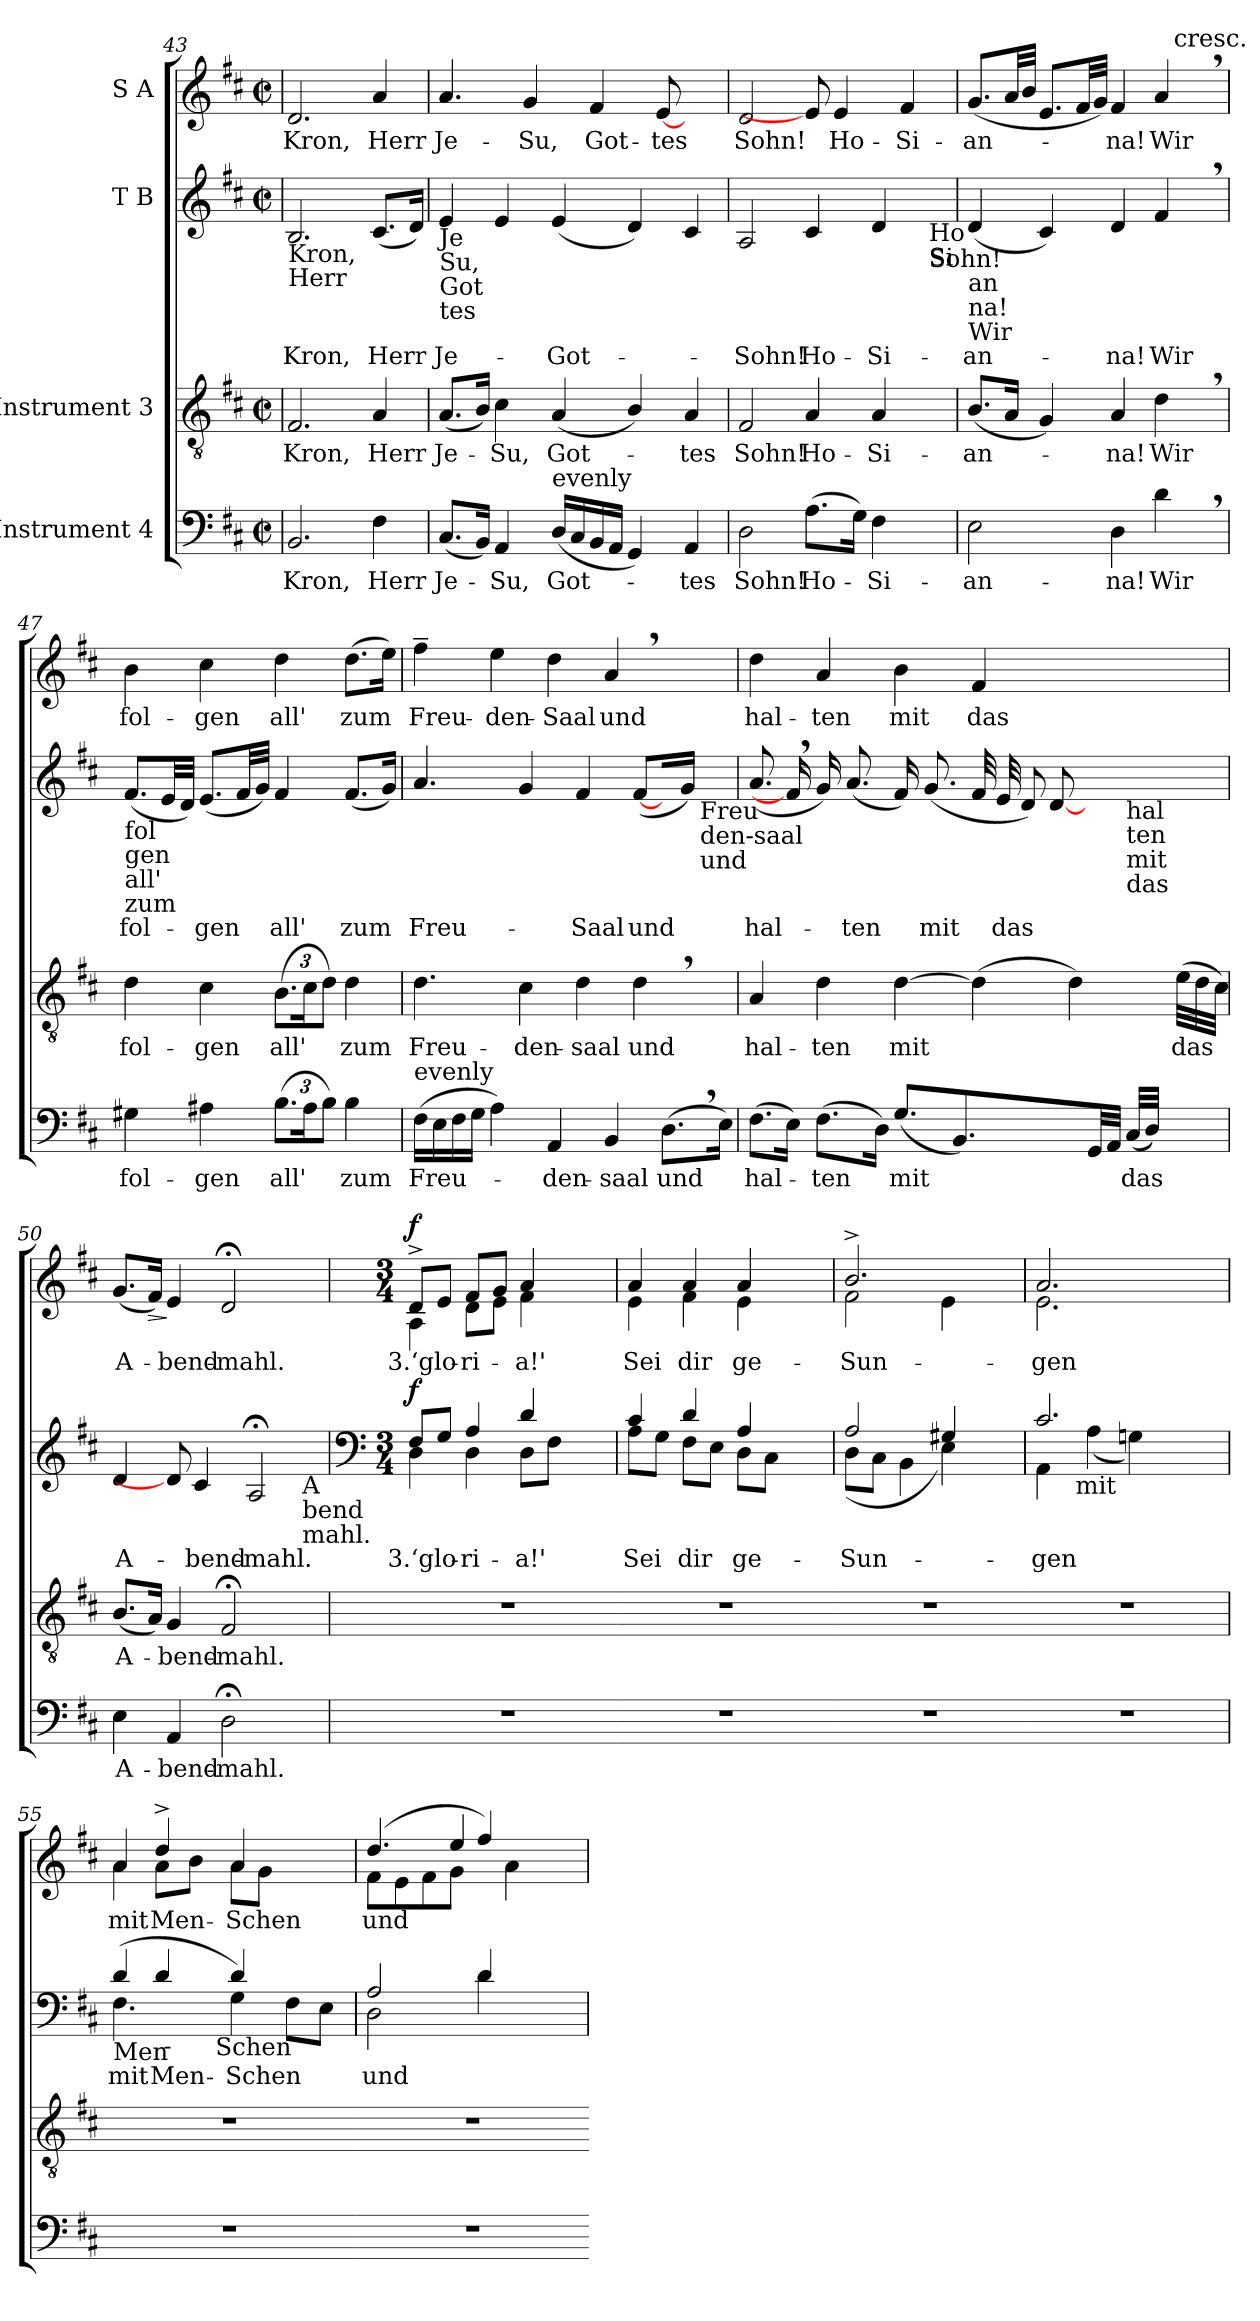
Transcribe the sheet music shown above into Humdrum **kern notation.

**kern	**text	**kern	**text	**kern	**text	**dynam	**kern	**text	**dynam
*part4	*part4	*part3	*part3	*part2	*part2	*part2	*part1	*part1	*part1
*staff4	*staff4	*staff3	*staff3	*staff2	*staff2	*staff2	*staff1	*staff1	*staff1
*I"Instrument 4	*	*I"Instrument 3	*	*I"T  B	*	*	*I"S  A	*	*
*clefF4	*	*clefGv2	*	*clefG2	*	*	*clefG2	*	*
*k[f#c#]	*	*k[f#c#]	*	*k[f#c#]	*	*	*k[f#c#]	*	*
*D:	*	*D:	*	*D:	*	*	*D:	*	*
*M2/2	*	*M2/2	*	*M2/2	*	*	*M2/2	*	*
*met(c|)	*	*met(c|)	*	*met(c|)	*	*	*met(c|)	*	*
=43	=43!	=43	=43!	=43	=43!	=43!	=43!	=43!	=43!
!	!LO:LY:b:cj	!	!LO:LY:b:cj	!	!LO:LY:a:cj	!	!	!LO:LY:b:cj	!
2.BB/	Kron,	2.F#/	Kron,	2.B/	Kron,	.	2.d/	Kron,	.
!	!LO:LY:b:cj	!	!LO:LY:b:cj	!	!LO:LY:a:cj	!	!	!LO:LY:b:cj	!
4F#\	Herr	4A/	Herr	(<8.c#/L	Herr	.	4a/	Herr	.
.	.	.	.	16d/J)	.	.	.	.	.
!	!	!	!	!LO:TX:b:t=Kron,	!	!	!	!	!
!	!	!	!	!LO:TX:b:t=Herr	!	!	!	!	!
=44	=44!	=44	=44!	=44	=44!	=44!	=44!	=44!	=44!
!	!LO:LY:b:cj	!	!LO:LY:b:cj	!	!LO:LY:a:cj	!	!	!LO:LY:b:cj	!
(<8.C#/L	Je-	(<8.A/L	Je-	4e/	Je-	.	4.a/	Je-	.
16BB/J)	.	16B/J)	.	.	.	.	.	.	.
!	!LO:LY:b:cj	!	!LO:LY:b:cj	!	!	!	!	!	!
4AA/	-Su,	4c#\	-Su,	4e/	.	.	.	.	.
!	!	!	!	!	!	!	!	!LO:LY:b:cj	!
.	.	.	.	.	.	.	4g/	-Su,	.
!LO:TX:a:t=evenly	!	!	!	!	!	!	!	!	!
!	!LO:LY:b	!	!LO:LY:b	!	!LO:LY:a:cj	!	!	!	!
(<16D/L	Got-	(<4A/	Got-	(<4e/	-Got-	.	.	.	.
16C#/	.	.	.	.	.	.	.	.	.
!	!	!	!	!	!	!	!	!LO:LY:b:cj	!
16BB/	.	.	.	.	.	.	4f#/	Got-	.
16AA/J	.	.	.	.	.	.	.	.	.
4GG/)	.	4B/)	.	4d/)	.	.	.	.	.
!	!	!	!	!	!	!	!	!LO:LY:b:cj	!
.	.	.	.	.	.	.	[8e/	-tes	.
!	!LO:LY:b:cj	!	!LO:LY:b:cj	!	!	!	!	!	!
4AA/	-tes	4A/	-tes	4c#/	.	.	4ryy	.	.
!	!	!	!	!LO:TX:b:t=Je	!	!	!	!	!
!	!	!	!	!LO:TX:b:t=Su,	!	!	!	!	!
!	!	!	!	!LO:TX:b:t=Got	!	!	!	!	!
!	!	!	!	!LO:TX:b:t=tes	!	!	!	!	!
!!LO:LB:g=z
=45	=45	=45	=45	=45	=45	=45	=45	=45	=45
!	!LO:LY:b:cj	!	!LO:LY:b:cj	!	!LO:LY:a:cj	!	!	!LO:LY:b:cj	!
2D\	Sohn!	2F#/	Sohn!	2A/	-Sohn!	.	2d/	Sohn!	.
!	!LO:LY:b:cj	!	!LO:LY:b:cj	!	!LO:LY:a:cj	!	!	!	!
(>8.A\L	Ho-	4A/	Ho-	4c#/	Ho-	.	8e/]	.	.
!	!	!	!	!	!	!	!	!LO:LY:b:cj	!
.	.	.	.	.	.	.	4e/	Ho-	.
16G\J)	.	.	.	.	.	.	.	.	.
!	!LO:LY:b:cj	!	!LO:LY:b:cj	!	!LO:LY:a:cj	!	!	!	!
4F#\	-Si-	4A/	-Si-	4d/	-Si-	.	.	.	.
!	!	!	!	!	!	!	!	!LO:LY:b:cj	!
.	.	.	.	.	.	.	4f#/	-Si-	.
!	!	!	!	!LO:TX:b:t=Sohn!	!	!	!	!	!
!	!	!	!	!LO:TX:b:t=Ho	!	!	!	!	!
!	!	!	!	!LO:TX:b:t=Si	!	!	!	!	!
8ryy	.	8ryy	.	8ryy	.	.	.	.	.
=46	=46!	=46	=46!	=46	=46!	=46!	=46!	=46!	=46!
!	!LO:LY:b:cj	!	!LO:LY:b:cj	!	!LO:LY:a:cj	!	!	!LO:LY:b:cj	!
*	*	*	*	*	*	*	*^	*	*
2E\	-an-	(<8.B/L	-an-	(<4d/	-an-	.	(<8.g/L	2ryy	-an-	.
.	.	16A/J	.	.	.	.	32a/	.	.	.
.	.	.	.	.	.	.	32b/J	.	.	.
.	.	4G/)	.	4c#/)	.	.	8.e/L	.	.	.
.	.	.	.	.	.	.	32f#/	.	.	.
.	.	.	.	.	.	.	32g/J)	.	.	.
!	!LO:LY:b:cj	!	!LO:LY:b:cj	!	!LO:LY:a:cj	!	!	!	!LO:LY:b:cj	!
4D\	-na!	4A/	-na!	4d/	-na!	.	4f#/	4ryy	-na!	.
!	!LO:LY:b:cj	!	!LO:LY:b:cj	!	!LO:LY:a:cj	!	!	!	!LO:LY:b:cj	!
4d,>\	Wir	4d,>\	Wir	4f#,>/	Wir	.	4a,>/	16ryy	Wir	.
!	!	!	!	!	!	!	!	!LO:TX:a:t=cresc.	!	!
.	.	.	.	.	.	.	.	8.ryy	.	.
!	!	!	!	!LO:TX:b:t=an	!	!	!	!	!	!
!	!	!	!	!LO:TX:b:t=na!	!	!	!	!	!	!
!	!	!	!	!LO:TX:b:t=Wir	!	!	!	!	!	!
=47	=47!	=47	=47!	=47	=47!	=47!	=47!	=47!	=47!	=47!
!	!LO:LY:b:cj	!	!LO:LY:b:cj	!	!LO:LY:a:cj	!	!	!	!LO:LY:b:cj	!
*	*	*	*	*	*	*	*v	*v	*	*
4G#X\	fol-	4d\	fol-	(<8.f#/L	fol-	.	4b\	fol-	.
.	.	.	.	32e/	.	.	.	.	.
.	.	.	.	32d/J)	.	.	.	.	.
!	!LO:LY:b:cj	!	!LO:LY:b:cj	!	!LO:LY:a:cj	!	!	!LO:LY:b:cj	!
4A#X\	-gen	4c#\	-gen	(<8.e/L	-gen	.	4cc#\	-gen	.
.	.	.	.	32f#/	.	.	.	.	.
.	.	.	.	32g/J)	.	.	.	.	.
!	!LO:LY:b:cj	!	!LO:LY:b:cj	!	!LO:LY:a:cj	!	!	!LO:LY:b:cj	!
(>12.B\L	all'	(>12.B\L	all'	4f#/	all'	.	4dd\	all'	.
24A#\	.	24c#\	.	.	.	.	.	.	.
12B\J)	.	12d\J)	.	.	.	.	.	.	.
!	!LO:LY:b:cj	!	!LO:LY:b:cj	!	!LO:LY:a	!	!	!LO:LY:b	!
4B\	zum	4d\	zum	(<8.f#/L	zum	.	(>8.dd\L	zum	.
.	.	.	.	16g/J)	.	.	16ee\J)	.	.
!	!	!	!	!LO:TX:b:t=fol	!	!	!	!	!
!	!	!	!	!LO:TX:b:t=gen	!	!	!	!	!
!	!	!	!	!LO:TX:b:t=all'	!	!	!	!	!
!	!	!	!	!LO:TX:b:t=zum	!	!	!	!	!
!!LO:LB:g=z
=48	=48	=48	=48	=48	=48	=48	=48	=48	=48
!LO:TX:a:t=evenly	!	!	!	!	!	!	!	!	!
!	!LO:LY:b:cj	!	!LO:LY:b:cj	!	!LO:LY:a:cj	!	!	!LO:LY:b:cj	!
(>16F#\L	Freu-	4.d\	Freu-	4.a/	Freu-	.	4ff#~>\	Freu-	.
16E\	.	.	.	.	.	.	.	.	.
16F#\	.	.	.	.	.	.	.	.	.
16G\J	.	.	.	.	.	.	.	.	.
!	!	!	!	!	!	!	!	!LO:LY:b:cj	!
4A\)	.	.	.	.	.	.	4ee\	-den-	.
!	!	!	!LO:LY:b	!	!	!	!	!	!
.	.	4c#\	-den-	4g/	.	.	.	.	.
!	!LO:LY:b	!	!	!	!	!	!	!LO:LY:b:cj	!
4AA/	-den-	.	.	.	.	.	4dd\	-Saal	.
!	!	!	!LO:LY:b:rj	!	!LO:LY:a:cj	!	!	!	!
.	.	4d\	-saal	4f#/	-Saal	.	.	.	.
!	!LO:LY:b:rj	!	!	!	!	!	!	!LO:LY:b:cj	!
4BB/	-saal	.	.	.	.	.	4a,>/	und	.
!	!	!	!LO:LY:b:cj	!	!LO:LY:a:cj	!	!	!	!
.	.	4d,>\	und	(<[8f#/L	und	.	.	.	.
!	!LO:LY:b	!	!	!	!	!	!	!	!
(>8.D,>\L	und	.	.	16ryy	.	.	4ryy	.	.
.	.	.	.	16g/J)	.	.	.	.	.
!	!	!	!	!LO:TX:b:t=Freu	!	!	!	!	!
!	!	!	!	!LO:TX:b:t=den-saal	!	!	!	!	!
!	!	!	!	!LO:TX:b:t=und	!	!	!	!	!
.	.	8ryy	.	8ryy	.	.	.	.	.
16E\J)	.	.	.	.	.	.	.	.	.
=49	=49!	=49	=49!	=49	=49!	=49!	=49!	=49!	=49!
!	!LO:LY:b:cj	!	!LO:LY:b:cj	!	!LO:LY:a:cj	!	!	!LO:LY:b:cj	!
(>8.F#\L	hal-	4A/	hal-	(<8.a/L	hal-	.	4dd\	hal-	.
16E\J)	.	.	.	16f#,>/L]	.	.	.	.	.
!	!LO:LY:b	!	!LO:LY:b:cj	!	!	!	!	!LO:LY:b:cj	!
(>8.F#\L	-ten	4d\	-ten	16g/J)	.	.	4a/	-ten	.
!	!	!	!	!	!LO:LY:a:cj	!	!	!	!
.	.	.	.	(<8.a/L	-ten	.	.	.	.
16D\J)	.	.	.	.	.	.	.	.	.
!	!LO:LY:b	!	!LO:LY:b:cj	!	!	!	!	!LO:LY:b:cj	!
(<8.G/L	mit	[>4d\	mit	16f#/J)	.	.	4b\	mit	.
!	!	!	!	!	!LO:LY:a:cj	!	!	!	!
.	.	.	.	(<8.g/L	mit	.	.	.	.
4.BB/)	.	.	.	.	.	.	.	.	.
!	!	!	!	!	!	!	!	!LO:LY:b:cj	!
.	.	(>4d\]	.	32f#/	.	.	4f#/	das	.
!	!	!	!	!	!LO:LY:a:cj	!	!	!	!
.	.	.	.	32e/	das	.	.	.	.
.	.	.	.	8d/J)	.	.	.	.	.
.	.	.	.	[8d/	.	.	.	.	.
.	.	4d\)	.	.	.	.	4ryy	.	.
32GG/	.	.	.	16ryy	.	.	.	.	.
32AA/J	.	.	.	.	.	.	.	.	.
!	!	!	!	!LO:TX:b:t=hal	!	!	!	!	!
!	!	!	!	!LO:TX:b:t=ten	!	!	!	!	!
!	!	!	!	!LO:TX:b:t=mit	!	!	!	!	!
!	!	!	!	!LO:TX:b:t=das	!	!	!	!	!
!	!LO:LY:b	!	!	!	!	!	!	!	!
(<32C#/L	das	.	.	8..ryy	.	.	.	.	.
32D/J)	.	.	.	.	.	.	.	.	.
8ryy	.	.	.	.	.	.	.	.	.
!	!	!	!LO:LY:b	!	!	!	!	!	!
.	.	(>32e\L	das	.	.	.	16.ryy	.	.
.	.	32d\	.	.	.	.	.	.	.
32ryy	.	32c#\J)	.	.	.	.	.	.	.
=50	=50!	=50	=50!	=50	=50!	=50!	=50!	=50!	=50!
!	!LO:LY:b:cj	!	!LO:LY:b:cj	!	!LO:LY:a:cj	!	!	!LO:LY:b:cj	!
*	*	*	*	*^	*	*	*	*	*
4E\	A-	(<8.B/L	A-	4d/	1ryy	A-	.	(<8.g/L	A-	.
!	!	!	!	!	!	!	!	!	!	!LO:HP:b
.	.	16A/J)	.	.	.	.	.	16f#/J)	.	>
!	!LO:LY:b:cj	!	!LO:LY:b:cj	!	!	!	!	!	!LO:LY:b:cj	!
4AA/	-bend-	4G/	-bend-	8d/]	.	.	.	4e/	-bend-	]
!	!	!	!	!	!	!LO:LY:a:cj	!	!	!	!
.	.	.	.	4c#/	.	-bend-	.	.	.	.
!	!LO:LY:b:cj	!	!LO:LY:b:cj	!	!	!	!	!	!LO:LY:b:cj	!
2D;<\	-mahl.	2F#;</	-mahl.	.	.	.	.	2d;</	-mahl.	.
!	!	!	!	!	!	!LO:LY:a:cj	!	!	!	!
.	.	.	.	2A;</	.	-mahl.	.	.	.	.
!	!	!	!	!	!LO:TX:b:t=A	!	!	!	!	!
!	!	!	!	!	!LO:TX:b:t=bend	!	!	!	!	!
!	!	!	!	!	!LO:TX:b:t=mahl.	!	!	!	!	!
8ryy	.	8ryy	.	.	8ryy	.	.	8ryy	.	.
!!LO:PB:g=z
=51	=51	=51	=51	=51	=51	=51	=51	=51	=51	=51
*	*	*	*	*clefF4	*	*	*	*	*	*
*	*	*	*	*M3/4	*	*	*	*M3/4	*	*
!	!	!	!	!	!	!LO:LY:a:rj	!LO:DY:a	!	!LO:LY:b:rj	!LO:DY:a
*	*	*	*	*	*	*	*	*^	*	*
1r	.	1r	.	8F#/L	4D\	3.‘glo-	f	8d^>/L	4A\	3.‘glo-	f
.	.	.	.	8G/J	.	.	.	8e/J	.	.	.
!	!	!	!	!	!	!LO:LY:a:cj	!	!	!	!LO:LY:b:cj	!
.	.	.	.	4A/	4D\	-ri-	.	8f#/L	8d\L	-ri-	.
.	.	.	.	.	.	.	.	8g/J	8e\J	.	.
!	!	!	!	!	!	!LO:LY:a:cj	!	!	!	!LO:LY:b:cj	!
.	.	.	.	4d/	8D\L	-a!'	.	4a/	4f#\	-a!'	.
.	.	.	.	.	8F#\J	.	.	.	.	.	.
.	.	.	.	4ryy	4ryy	.	.	4ryy	4ryy	.	.
=52	=52!	=52	=52!	=52	=52	=52!	=52!	=52!	=52!	=52!	=52!
!	!	!	!	!	!	!LO:LY:a:cj	!	!	!	!LO:LY:b:cj	!
1r	.	1r	.	4c#/	8A\L	Sei	.	4a/	4e\	Sei	.
.	.	.	.	.	8G\J	.	.	.	.	.	.
!	!	!	!	!	!	!LO:LY:a:cj	!	!	!	!LO:LY:b:cj	!
.	.	.	.	4d/	8F#\L	dir	.	4a/	4f#\	dir	.
.	.	.	.	.	8E\J	.	.	.	.	.	.
!	!	!	!	!	!	!LO:LY:a:cj	!	!	!	!LO:LY:b:cj	!
.	.	.	.	4A/	8D\L	ge-	.	4a/	4e\	ge-	.
.	.	.	.	.	8C#\J	.	.	.	.	.	.
.	.	.	.	4ryy	4ryy	.	.	4ryy	4ryy	.	.
=53	=53!	=53	=53!	=53	=53	=53!	=53!	=53!	=53!	=53!	=53!
!	!	!	!	!	!	!LO:LY:a:cj	!	!	!	!LO:LY:b:cj	!
1r	.	1r	.	2A/	(<8D\L	-Sun-	.	2.b^>/	2f#\	-Sun-	.
.	.	.	.	.	8C#\J	.	.	.	.	.	.
.	.	.	.	.	4BB\	.	.	.	.	.	.
.	.	.	.	4G#X/	4E\)	.	.	.	4e\	.	.
.	.	.	.	4ryy	4ryy	.	.	4ryy	4ryy	.	.
=54	=54!	=54	=54!	=54	=54	=54!	=54!	=54!	=54!	=54!	=54!
!	!	!	!	!	!	!LO:LY:a:cj	!	!	!	!LO:LY:b:cj	!
*	*	*	*	*	*^	*	*	*	*	*	*
1r	.	1r	.	2.c#/	4AA\	8..ryy	-gen	.	2.a/	2.e\	-gen	.
!	!	!	!	!	!	!LO:TX:b:t=mit	!	!	!	!	!	!
.	.	.	.	.	.	2ryy	.	.	.	.	.	.
.	.	.	.	.	(<4A\	.	.	.	.	.	.	.
.	.	.	.	.	4Gn\)	.	.	.	.	.	.	.
.	.	.	.	.	.	4ryy	.	.	.	.	.	.
.	.	.	.	4ryy	4ryy	.	.	.	4ryy	4ryy	.	.
.	.	.	.	.	.	32ryy	.	.	.	.	.	.
!!LO:LB:g=z	!!
=55	=55	=55	=55	=55	=55	=55	=55	=55	=55	=55	=55	=55
!	!	!	!	!LO:TX:b:t=Men	!	!	!	!	!	!	!	!
!	!	!	!	!	!	!	!LO:LY:a:cj	!	!	!	!LO:LY:b:cj	!
*	*	*	*	*	*	*^	*	*	*	*	*	*
1r	.	1r	.	4d/	(<4.F#\	4ryy	4ryy	mit	.	4a/	4a\	mit	.
!	!	!	!	!	!	!	!	!LO:LY:a:cj	!	!	!	!LO:LY:b:cj	!
.	.	.	.	4d/	.	64ryy	8ryy	Men-	.	4dd^>/	8a\L	Men-	.
!	!	!	!	!	!	!LO:TX:b:t=-	!	!	!	!	!	!	!
.	.	.	.	.	.	2ryy	.	.	.	.	.	.	.
.	.	.	.	.	8ryy	.	16ryy	.	.	.	8b\J	.	.
.	.	.	.	.	.	.	64ryy	.	.	.	.	.	.
!	!	!	!	!	!	!	!LO:TX:b:t=Schen	!	!	!	!	!	!
.	.	.	.	.	.	.	2ryy	.	.	.	.	.	.
!	!	!	!	!	!	!	!	!LO:LY:a:cj	!	!	!	!LO:LY:b:cj	!
.	.	.	.	4G\)	4d/	.	.	-Schen	.	4a/	8a\L	-Schen	.
.	.	.	.	.	.	.	.	.	.	.	8g\J	.	.
.	.	.	.	8F#\L	4ryy	.	.	.	.	4ryy	4ryy	.	.
.	.	.	.	.	.	8...ryy	.	.	.	.	.	.	.
.	.	.	.	8E\J	.	.	.	.	.	.	.	.	.
.	.	.	.	.	.	.	32.ryy	.	.	.	.	.	.
=56	=56!	=56	=56!	=56	=56	=56	=56	=56!	=56!	=56!	=56!	=56!	=56!
!	!	!	!	!	!	!	!	!LO:LY:a:cj	!	!	!	!LO:LY:b:cj	!
*	*	*	*	*	*v	*v	*v	*	*	*	*	*	*
1r	.	1r	.	2A/	2D\	und	.	8f#\L	(>4.dd/	und	.
.	.	.	.	.	.	.	.	8e\	.	.	.
.	.	.	.	.	.	.	.	8f#\	.	.	.
.	.	.	.	.	.	.	.	8g\J	4ee/	.	.
.	.	.	.	4d/	4d\	.	.	4ff#/)	.	.	.
.	.	.	.	.	.	.	.	.	4a\	.	.
.	.	.	.	4ryy	4ryy	.	.	8ryy	.	.	.
.	.	.	.	.	.	.	.	8ryy	8ryy	.	.
*	*	*	*	*v	*v	*	*	*	*	*	*
*	*	*	*	*	*	*	*v	*v	*	*
=	=!	=	=!	=	=!	=!	=!	=!	=!
*-	*-	*-	*-	*-	*-	*-	*-	*-	*-
